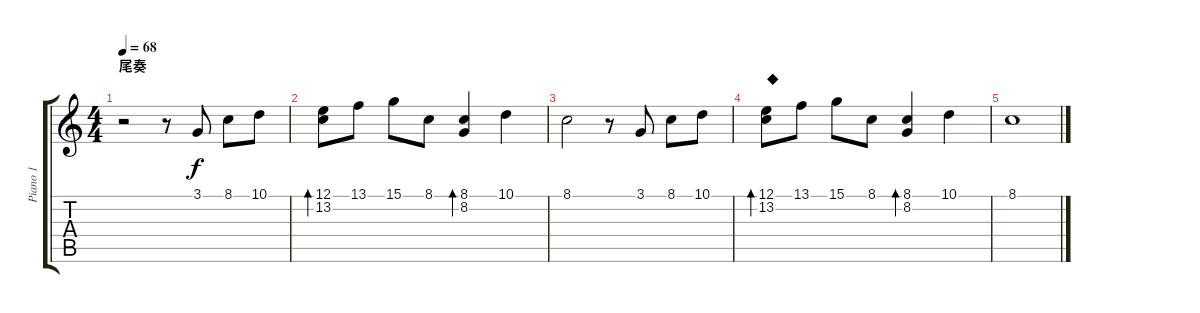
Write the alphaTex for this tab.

\track ("Piano 1" "Piano 1") {instrument brightacousticpiano}
\staff {score tabs}
\tuning (E4 B3 G3 D3 A2 E2) {hide}
\ts (4 4)
\section ("" "尾奏")
\tempo 68
\clef g2
\ks c
r.2{dy mf} r.8 3.1.8{dy f} 8.1.8 10.1.8 |
(12.1 13.2).8{bd 120} 13.1.8 15.1.8 8.1.8 (8.1 8.2).4{bd 120} 10.1.4 |
8.1.2 r.8 3.1.8 8.1.8 10.1.8 |
(12.1 13.2).8{bd 120 txt "◆"} 13.1.8 15.1.8 8.1.8 (8.1 8.2).4{bd 120} 10.1.4 |
8.1.1
